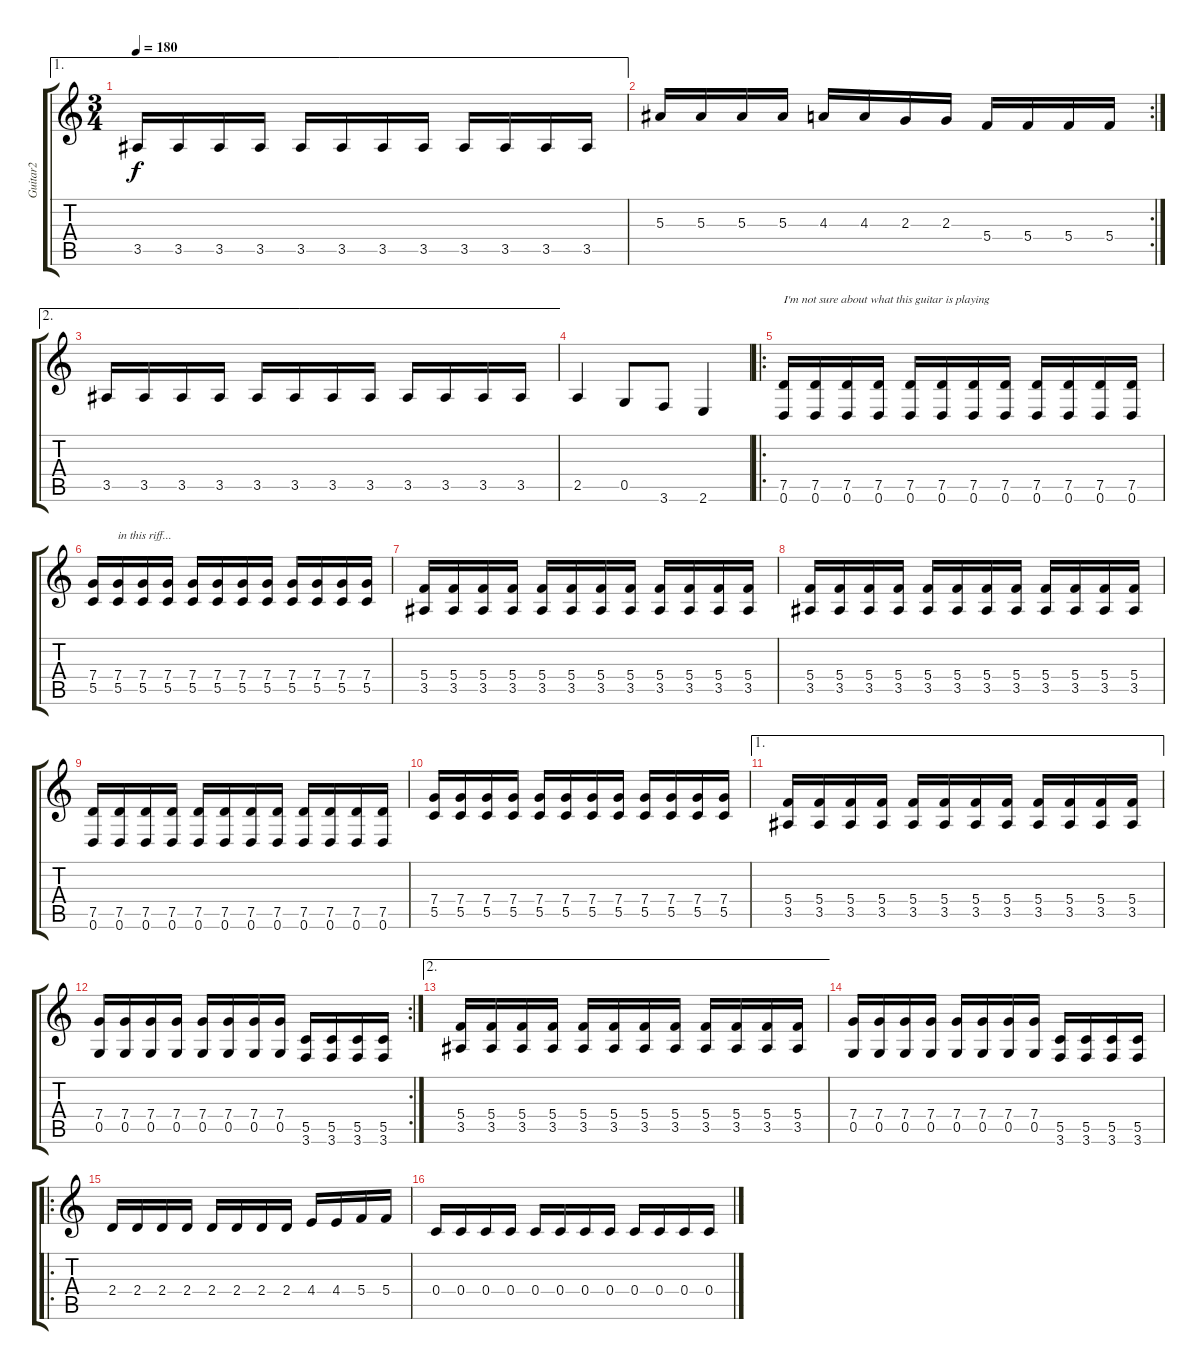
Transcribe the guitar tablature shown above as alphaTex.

\track ("Guitar2" "Guitar2") {instrument distortionguitar}
\staff {score tabs}
\tuning (D4 A3 F3 C3 G2 D2) {hide}
\ae 1
\ts (3 4)
\tempo 180
\clef g2
\ks c
3.5.16{dy f} 3.5.16 3.5.16 3.5.16 3.5.16 3.5.16 3.5.16 3.5.16 3.5.16 3.5.16 3.5.16 3.5.16 |
\rc 2
5.3.16 5.3.16 5.3.16 5.3.16 4.3.16 4.3.16 2.3.16 2.3.16 5.4.16 5.4.16 5.4.16 5.4.16 |
\ae 2
3.5.16 3.5.16 3.5.16 3.5.16 3.5.16 3.5.16 3.5.16 3.5.16 3.5.16 3.5.16 3.5.16 3.5.16 |
2.5.4 0.5.8 3.6.8 2.6.4 |
\ro
(7.5 0.6).16{txt "I'm not sure about what this guitar is playing"} (7.5 0.6).16 (7.5 0.6).16 (7.5 0.6).16 (7.5 0.6).16 (7.5 0.6).16 (7.5 0.6).16 (7.5 0.6).16 (7.5 0.6).16 (7.5 0.6).16 (7.5 0.6).16 (7.5 0.6).16 |
(7.4 5.5).16 (7.4 5.5).16{txt "in this riff..."} (7.4 5.5).16 (7.4 5.5).16 (7.4 5.5).16 (7.4 5.5).16 (7.4 5.5).16 (7.4 5.5).16 (7.4 5.5).16 (7.4 5.5).16 (7.4 5.5).16 (7.4 5.5).16 |
(5.4 3.5).16 (5.4 3.5).16 (5.4 3.5).16 (5.4 3.5).16 (5.4 3.5).16 (5.4 3.5).16 (5.4 3.5).16 (5.4 3.5).16 (5.4 3.5).16 (5.4 3.5).16 (5.4 3.5).16 (5.4 3.5).16 |
(5.4 3.5).16 (5.4 3.5).16 (5.4 3.5).16 (5.4 3.5).16 (5.4 3.5).16 (5.4 3.5).16 (5.4 3.5).16 (5.4 3.5).16 (5.4 3.5).16 (5.4 3.5).16 (5.4 3.5).16 (5.4 3.5).16 |
(7.5 0.6).16 (7.5 0.6).16 (7.5 0.6).16 (7.5 0.6).16 (7.5 0.6).16 (7.5 0.6).16 (7.5 0.6).16 (7.5 0.6).16 (7.5 0.6).16 (7.5 0.6).16 (7.5 0.6).16 (7.5 0.6).16 |
(7.4 5.5).16 (7.4 5.5).16 (7.4 5.5).16 (7.4 5.5).16 (7.4 5.5).16 (7.4 5.5).16 (7.4 5.5).16 (7.4 5.5).16 (7.4 5.5).16 (7.4 5.5).16 (7.4 5.5).16 (7.4 5.5).16 |
\ae 1
(5.4 3.5).16 (5.4 3.5).16 (5.4 3.5).16 (5.4 3.5).16 (5.4 3.5).16 (5.4 3.5).16 (5.4 3.5).16 (5.4 3.5).16 (5.4 3.5).16 (5.4 3.5).16 (5.4 3.5).16 (5.4 3.5).16 |
\rc 2
(7.4 0.5).16 (7.4 0.5).16 (7.4 0.5).16 (7.4 0.5).16 (7.4 0.5).16 (7.4 0.5).16 (7.4 0.5).16 (7.4 0.5).16 (5.5 3.6).16 (5.5 3.6).16 (5.5 3.6).16 (5.5 3.6).16 |
\ae 2
(5.4 3.5).16 (5.4 3.5).16 (5.4 3.5).16 (5.4 3.5).16 (5.4 3.5).16 (5.4 3.5).16 (5.4 3.5).16 (5.4 3.5).16 (5.4 3.5).16 (5.4 3.5).16 (5.4 3.5).16 (5.4 3.5).16 |
(7.4 0.5).16 (7.4 0.5).16 (7.4 0.5).16 (7.4 0.5).16 (7.4 0.5).16 (7.4 0.5).16 (7.4 0.5).16 (7.4 0.5).16 (5.5 3.6).16 (5.5 3.6).16 (5.5 3.6).16 (5.5 3.6).16 |
\ro
2.4.16 2.4.16 2.4.16 2.4.16 2.4.16 2.4.16 2.4.16 2.4.16 4.4.16 4.4.16 5.4.16 5.4.16 |
0.4.16 0.4.16 0.4.16 0.4.16 0.4.16 0.4.16 0.4.16 0.4.16 0.4.16 0.4.16 0.4.16 0.4.16
